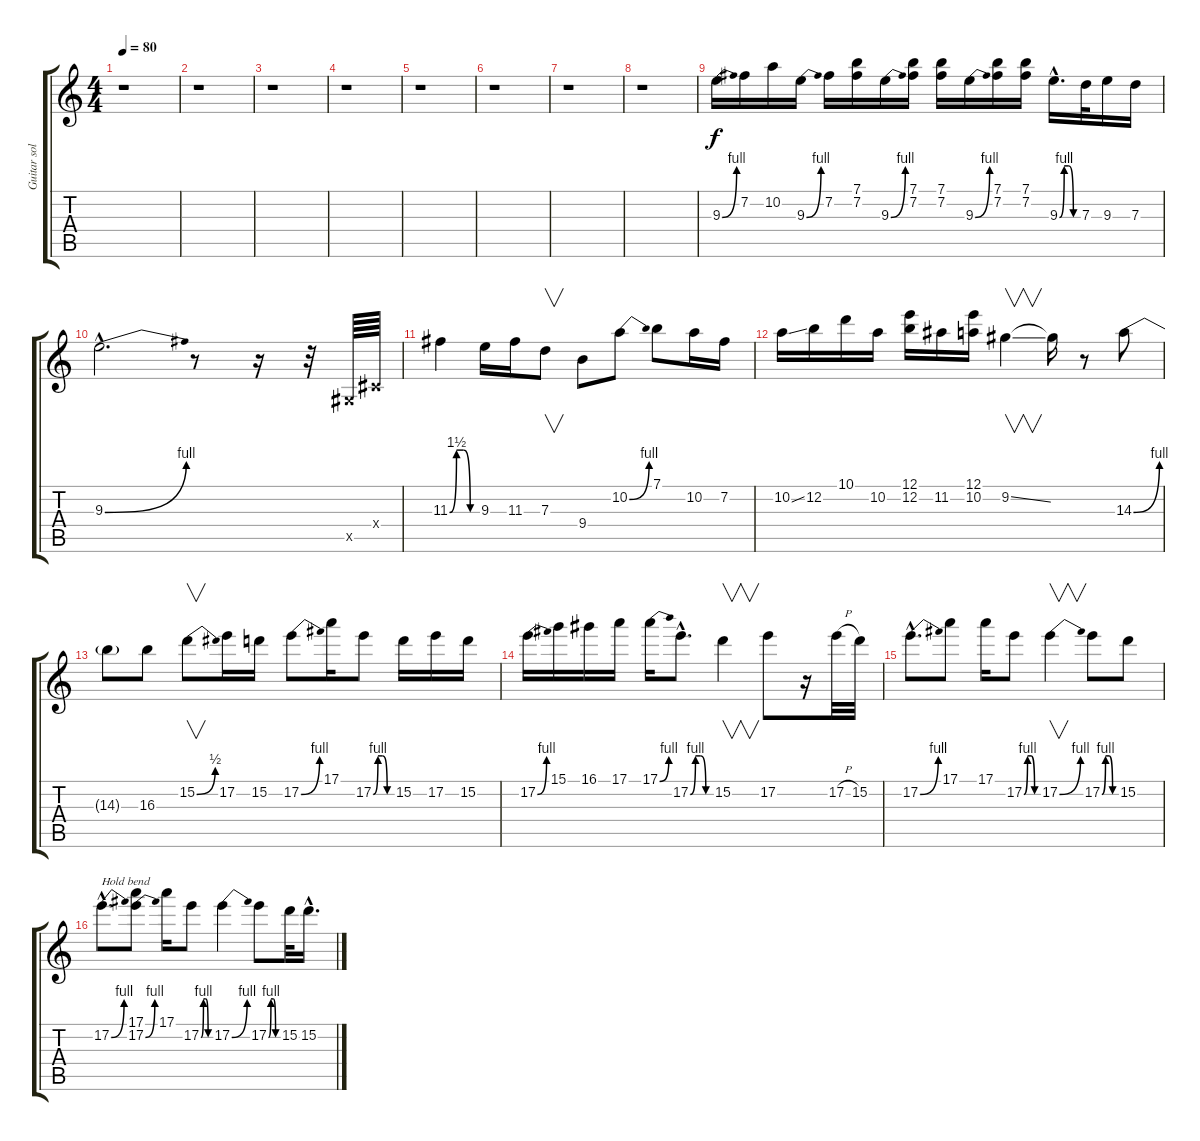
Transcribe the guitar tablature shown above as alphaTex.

\track ("Guitar solo 2 (8)" "Guitar sol") {instrument overdrivenguitar}
\staff {score tabs}
\tuning (E4 B3 G3 D3 A2 E2) {hide}
\ts (4 4)
\tempo 80
\clef g2
\ks c
r.1{dy f} |
r.1 |
r.1 |
r.1 |
r.1 |
r.1 |
r.1 |
r.1 |
9.3{be (bend 0 0 60 4)}.16 7.2.16 10.2.16 9.3{be (bend 0 0 60 4)}.16 7.2.16 (7.1 7.2).16 9.3{be (bend 0 0 60 4)}.16 (7.1 7.2).16 (7.1 7.2).16 9.3{be (bend 0 0 60 4)}.16 (7.1 7.2).16 (7.1 7.2).16 9.3{be (custom 0 0 15 4 30 4 45 0 60 0) hac}.16{d} 7.3.32 9.3.16 7.3.16 |
9.3{be (bend 0 0 60 4) hac}.2{d} r.8 r.16 r.32 -1.5{x}.64 -1.4{x}.64 |
11.3{be (custom 0 0 15 6 30 6 45 0 60 0)}.4 9.3.16 11.3.16 7.3.8{v} 9.4.8 10.2{be (bend 0 0 60 4)}.8 7.1.8 10.2.16 7.2.16 |
10.2{ss}.16 12.2.16 10.1.16 10.2.16 (12.1 12.2).16 11.2.16 (12.1 10.2).16 9.2{ss}.4{v} 9.2{t}.16 r.8 14.3{be (bend 0 0 60 4)}.8 |
14.3{t}.8 16.3.8 15.2{be (bend 0 0 60 2)}.8{v} 17.2.16 15.2.16 17.2{be (bend 0 0 60 4)}.8 17.1.16 17.2{be (custom 0 0 15 4 30 4 45 0 60 0)}.8 15.2.16 17.2.16 15.2.16 |
17.2{be (bend 0 0 60 4)}.16 15.1.16 16.1.16 17.1.16 17.1{be (bend 0 0 60 4)}.16 17.2{be (custom 0 0 15 4 30 4 45 0 60 0) hac}.8{d} 15.2.4{v} 17.2.8 r.16 17.2{h}.32 15.2.32 |
17.2{be (bend 0 0 60 4) hac}.8{d} 17.1.8 17.1.16 17.2{be (custom 0 0 15 4 30 4 45 0 60 0)}.8 17.2{be (bend 0 0 60 4)}.4{v} 17.2{be (custom 0 0 15 4 30 4 45 0 60 0)}.8 15.2.8 |
17.2{be (bend 0 0 60 4) hac}.8{d txt "Hold bend"} (17.1 17.2{be (bend 0 0 60 4)}).8 17.1.16 17.2{be (custom 0 0 15 4 30 4 45 0 60 0)}.8 17.2{be (bend 0 0 60 4)}.4 17.2{be (custom 0 0 15 4 30 4 45 0 60 0)}.8 15.2.32 15.2{hac}.16{d}
